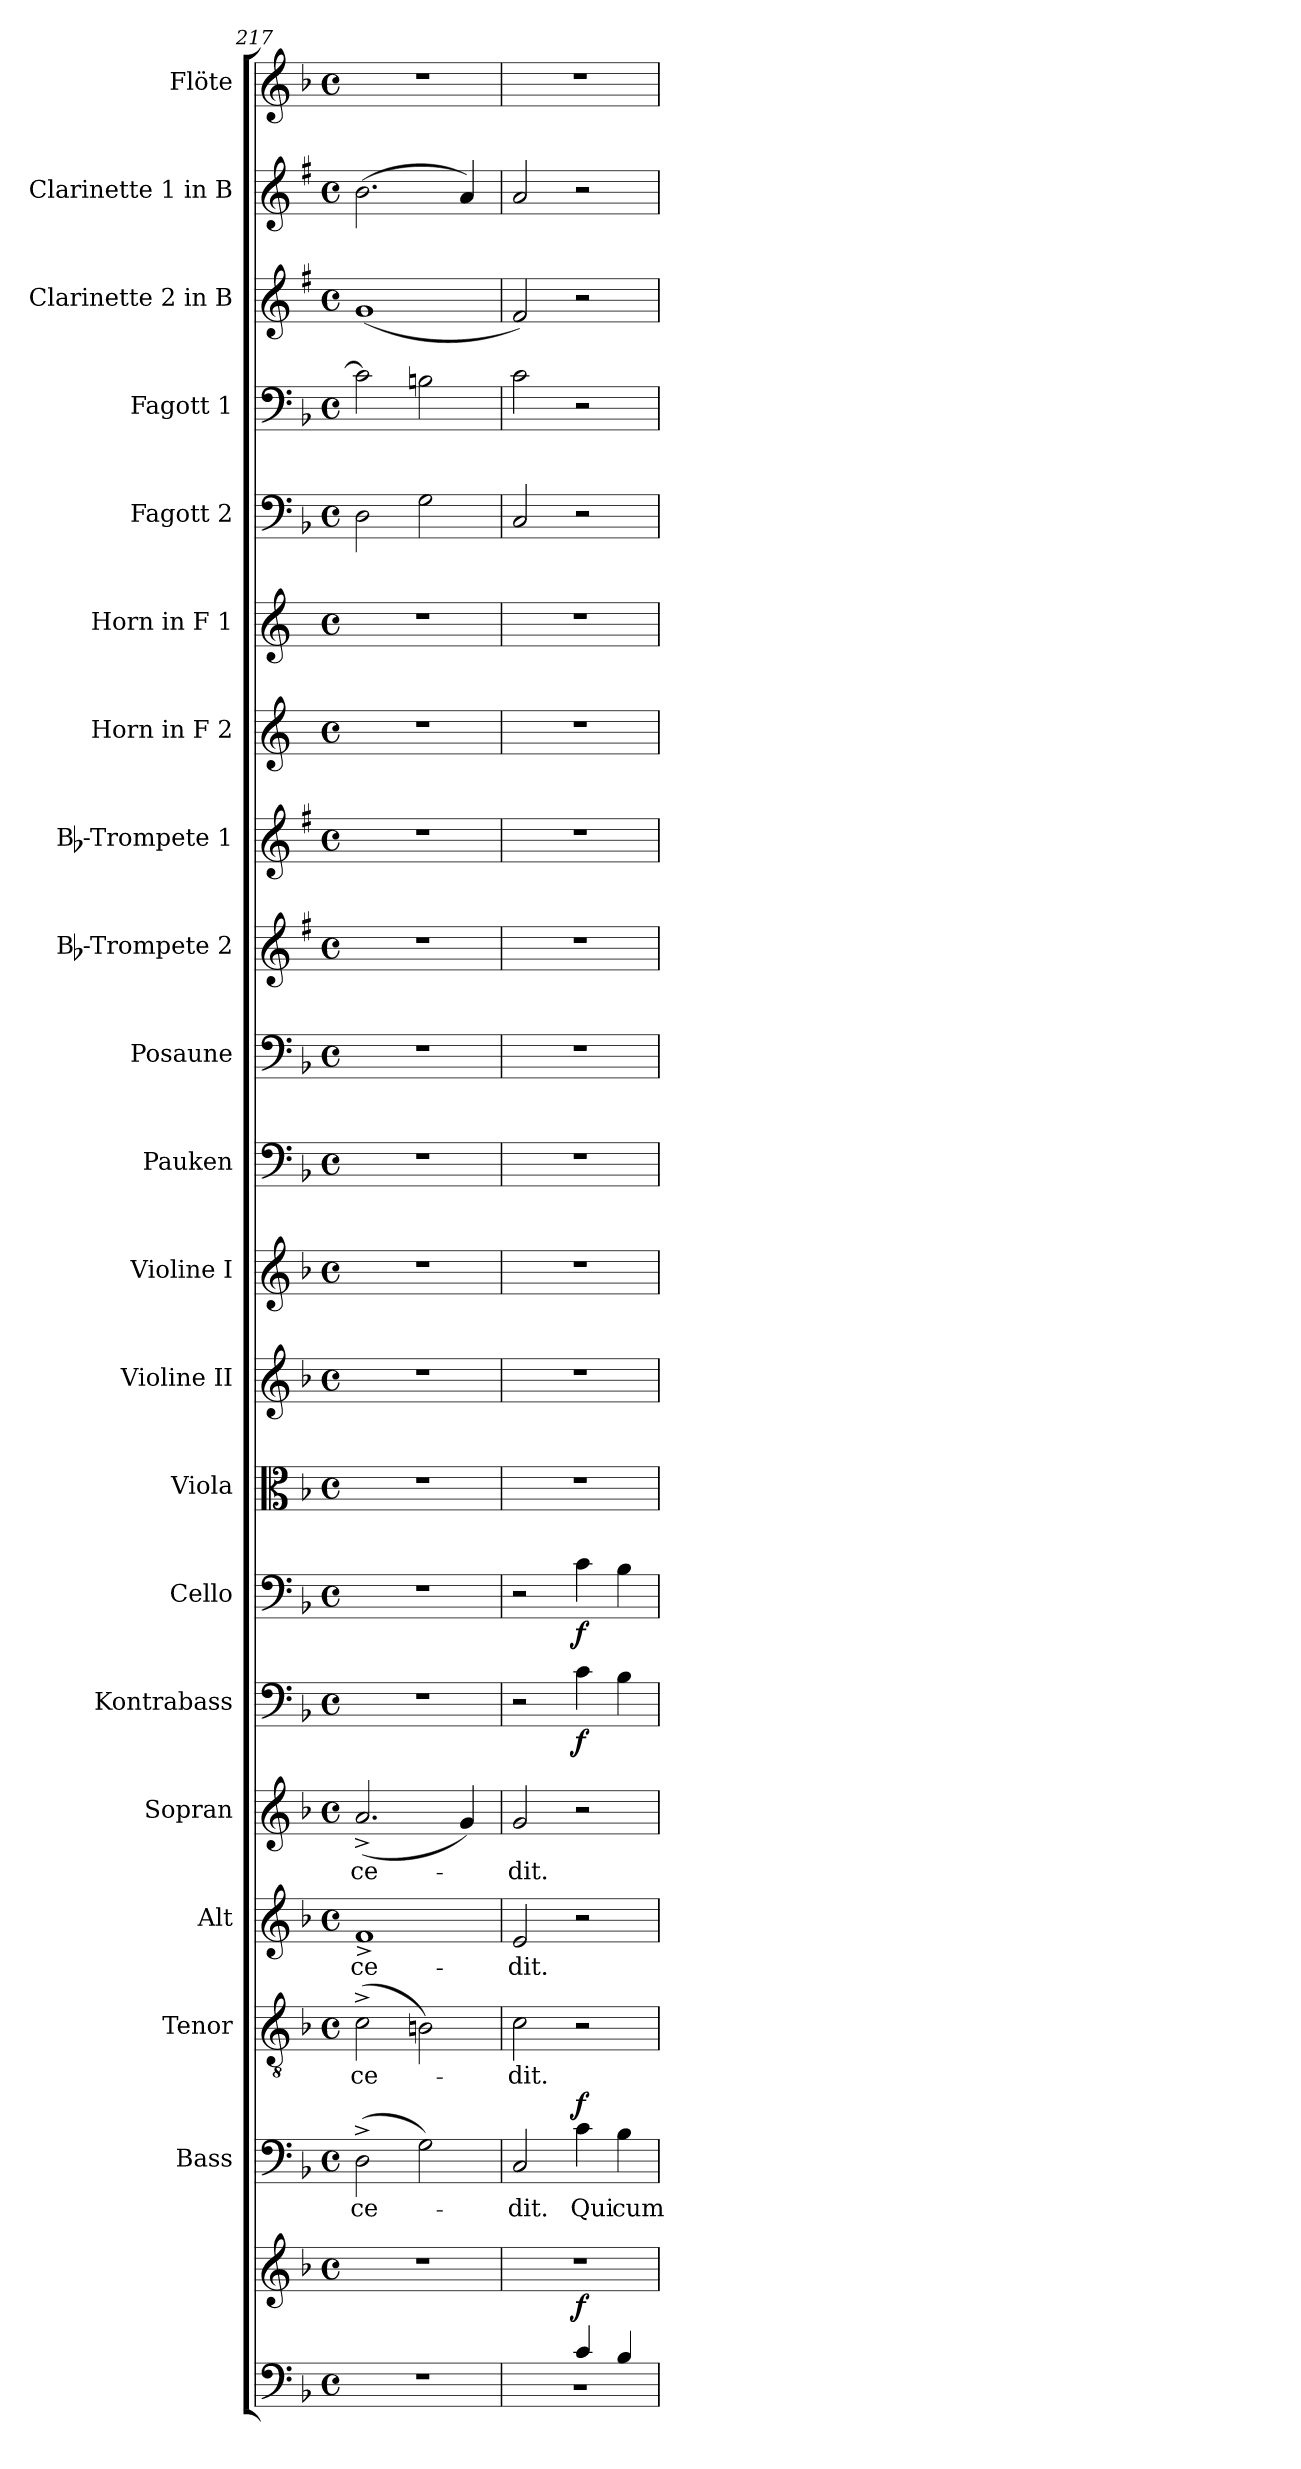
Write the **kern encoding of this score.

**kern	**kern	**dynam	**kern	**text	**dynam	**kern	**text	**kern	**text	**kern	**text	**kern	**dynam	**kern	**dynam	**kern	**kern	**kern	**kern	**kern	**kern	**kern	**kern	**kern	**kern	**kern	**kern	**kern	**kern
*part21	*part21	*part21	*part20	*part20	*part20	*part19	*part19	*part18	*part18	*part17	*part17	*part16	*part16	*part15	*part15	*part14	*part13	*part12	*part11	*part10	*part9	*part8	*part7	*part6	*part5	*part4	*part3	*part2	*part1
*staff22	*staff21	*staff21/22	*staff20	*staff20	*staff20	*staff19	*staff19	*staff18	*staff18	*staff17	*staff17	*staff16	*staff16	*staff15	*staff15	*staff14	*staff13	*staff12	*staff11	*staff10	*staff9	*staff8	*staff7	*staff6	*staff5	*staff4	*staff3	*staff2	*staff1
*	*	*	*I"Bass	*	*	*I"Tenor	*	*I"Alt	*	*I"Sopran	*	*I"Kontrabass	*	*I"Cello	*	*I"Viola	*I"Violine II	*I"Violine I	*I"Pauken	*I"Posaune	*I"Bb-Trompete 2	*I"Bb-Trompete 1	*I"Horn in F 2	*I"Horn in F 1	*I"Fagott 2	*I"Fagott 1	*I"Clarinette 2 in B	*I"Clarinette 1 in B	*I"Flöte
*	*	*	*I'B.	*	*	*I'T.	*	*I'A.	*	*I'S.	*	*I'Kb.	*	*	*	*I'Vla.	*I'Vl. II	*I'Vl. I	*I'Pk.	*I'Pos.	*I'Bb Trp. 2	*I'Bb Trp. 1	*	*	*I'Fg. 2	*I'Fg. 1	*I'Clar. 2	*I'Clar.1	*I'Fl.
*clefF4	*clefG2	*	*clefF4	*	*	*clefGv2	*	*clefG2	*	*clefG2	*	*clefF4	*	*clefF4	*	*clefC3	*clefG2	*clefG2	*clefF4	*clefF4	*clefG2	*clefG2	*clefG2	*clefG2	*clefF4	*clefF4	*clefG2	*clefG2	*clefG2
*	*	*	*	*	*	*	*	*	*	*	*	*ITrd7c12	*	*	*	*	*	*	*	*	*ITrd1c2	*ITrd1c2	*ITrd4c7	*ITrd4c7	*	*	*ITrd1c2	*ITrd1c2	*
*k[b-]	*k[b-]	*	*k[b-]	*	*	*k[b-]	*	*k[b-]	*	*k[b-]	*	*k[b-]	*	*k[b-]	*	*k[b-]	*k[b-]	*k[b-]	*k[b-]	*k[b-]	*k[b-]	*k[b-]	*k[b-]	*k[b-]	*k[b-]	*k[b-]	*k[b-]	*k[b-]	*k[b-]
*F:	*F:	*	*F:	*	*	*F:	*	*F:	*	*F:	*	*F:	*	*F:	*	*F:	*F:	*F:	*F:	*F:	*F:	*F:	*F:	*F:	*F:	*F:	*F:	*F:	*F:
*M4/4	*M4/4	*	*M4/4	*	*	*M4/4	*	*M4/4	*	*M4/4	*	*M4/4	*	*M4/4	*	*M4/4	*M4/4	*M4/4	*M4/4	*M4/4	*M4/4	*M4/4	*M4/4	*M4/4	*M4/4	*M4/4	*M4/4	*M4/4	*M4/4
*met(c)	*met(c)	*	*met(c)	*	*	*met(c)	*	*met(c)	*	*met(c)	*	*met(c)	*	*met(c)	*	*met(c)	*met(c)	*met(c)	*met(c)	*met(c)	*met(c)	*met(c)	*met(c)	*met(c)	*met(c)	*met(c)	*met(c)	*met(c)	*met(c)
=217	=217	=217	=217	=217	=217	=217	=217	=217	=217	=217	=217	=217	=217	=217	=217	=217	=217	=217	=217	=217	=217	=217	=217	=217	=217	=217	=217	=217	=217
!	!	!	!	!LO:LY:b	!	!	!LO:LY:b	!	!LO:LY:b	!	!LO:LY:b	!	!	!	!	!	!	!	!	!	!	!	!	!	!	!	!	!	!
1r	1r	.	(>2D^>\	-ce-	.	(>2c^>\	-ce-	1f^>	-ce-	(<2.a^>/	-ce-	1r	.	1r	.	1r	1r	1r	1r	1r	1r	1r	1r	1r	2D\	2c\]	(<1f	(>2.a\	1r
.	.	.	2G\)	.	.	2Bn\)	.	.	.	.	.	.	.	.	.	.	.	.	.	.	.	.	.	.	2G\	2Bn\	.	.	.
.	.	.	.	.	.	.	.	.	.	4g/)	.	.	.	.	.	.	.	.	.	.	.	.	.	.	.	.	.	4g/)	.
=218	=218	=218	=218	=218	=218	=218	=218	=218	=218	=218	=218	=218	=218	=218	=218	=218	=218	=218	=218	=218	=218	=218	=218	=218	=218	=218	=218	=218	=218
*^	*	*	*	*	*	*	*	*	*	*	*	*	*	*	*	*	*	*	*	*	*	*	*	*	*	*	*	*	*
!	!	!	!	!	!LO:LY:b	!	!	!LO:LY:b	!	!LO:LY:b	!	!LO:LY:b	!	!	!	!	!	!	!	!	!	!	!	!	!	!	!	!	!	!
2ryy	1r	1r	.	2C/	-dit.	.	2c\	-dit.	2e/	-dit.	2g/	-dit.	2r	.	2r	.	1r	1r	1r	1r	1r	1r	1r	1r	1r	2C/	2c\	2e/)	2g/	1r
!	!	!	!LO:DY:a=2	!	!LO:LY:b	!LO:DY:a	!	!	!	!	!	!	!	!LO:DY:b	!	!LO:DY:b	!	!	!	!	!	!	!	!	!	!	!	!	!	!
4c/	.	.	f	4c\	Qui	f	2r	.	2r	.	2r	.	4C\	f	4c\	f	.	.	.	.	.	.	.	.	.	2r	2r	2r	2r	.
!	!	!	!	!	!LO:LY:b	!	!	!	!	!	!	!	!	!	!	!	!	!	!	!	!	!	!	!	!	!	!	!	!	!
4B-/	.	.	.	4B-\	cum	.	.	.	.	.	.	.	4BB-\	.	4B-\	.	.	.	.	.	.	.	.	.	.	.	.	.	.	.
*v	*v	*	*	*	*	*	*	*	*	*	*	*	*	*	*	*	*	*	*	*	*	*	*	*	*	*	*	*	*	*
=	=	=	=	=	=	=	=	=	=	=	=	=	=	=	=	=	=	=	=	=	=	=	=	=	=	=	=	=	=
*-	*-	*-	*-	*-	*-	*-	*-	*-	*-	*-	*-	*-	*-	*-	*-	*-	*-	*-	*-	*-	*-	*-	*-	*-	*-	*-	*-	*-	*-
